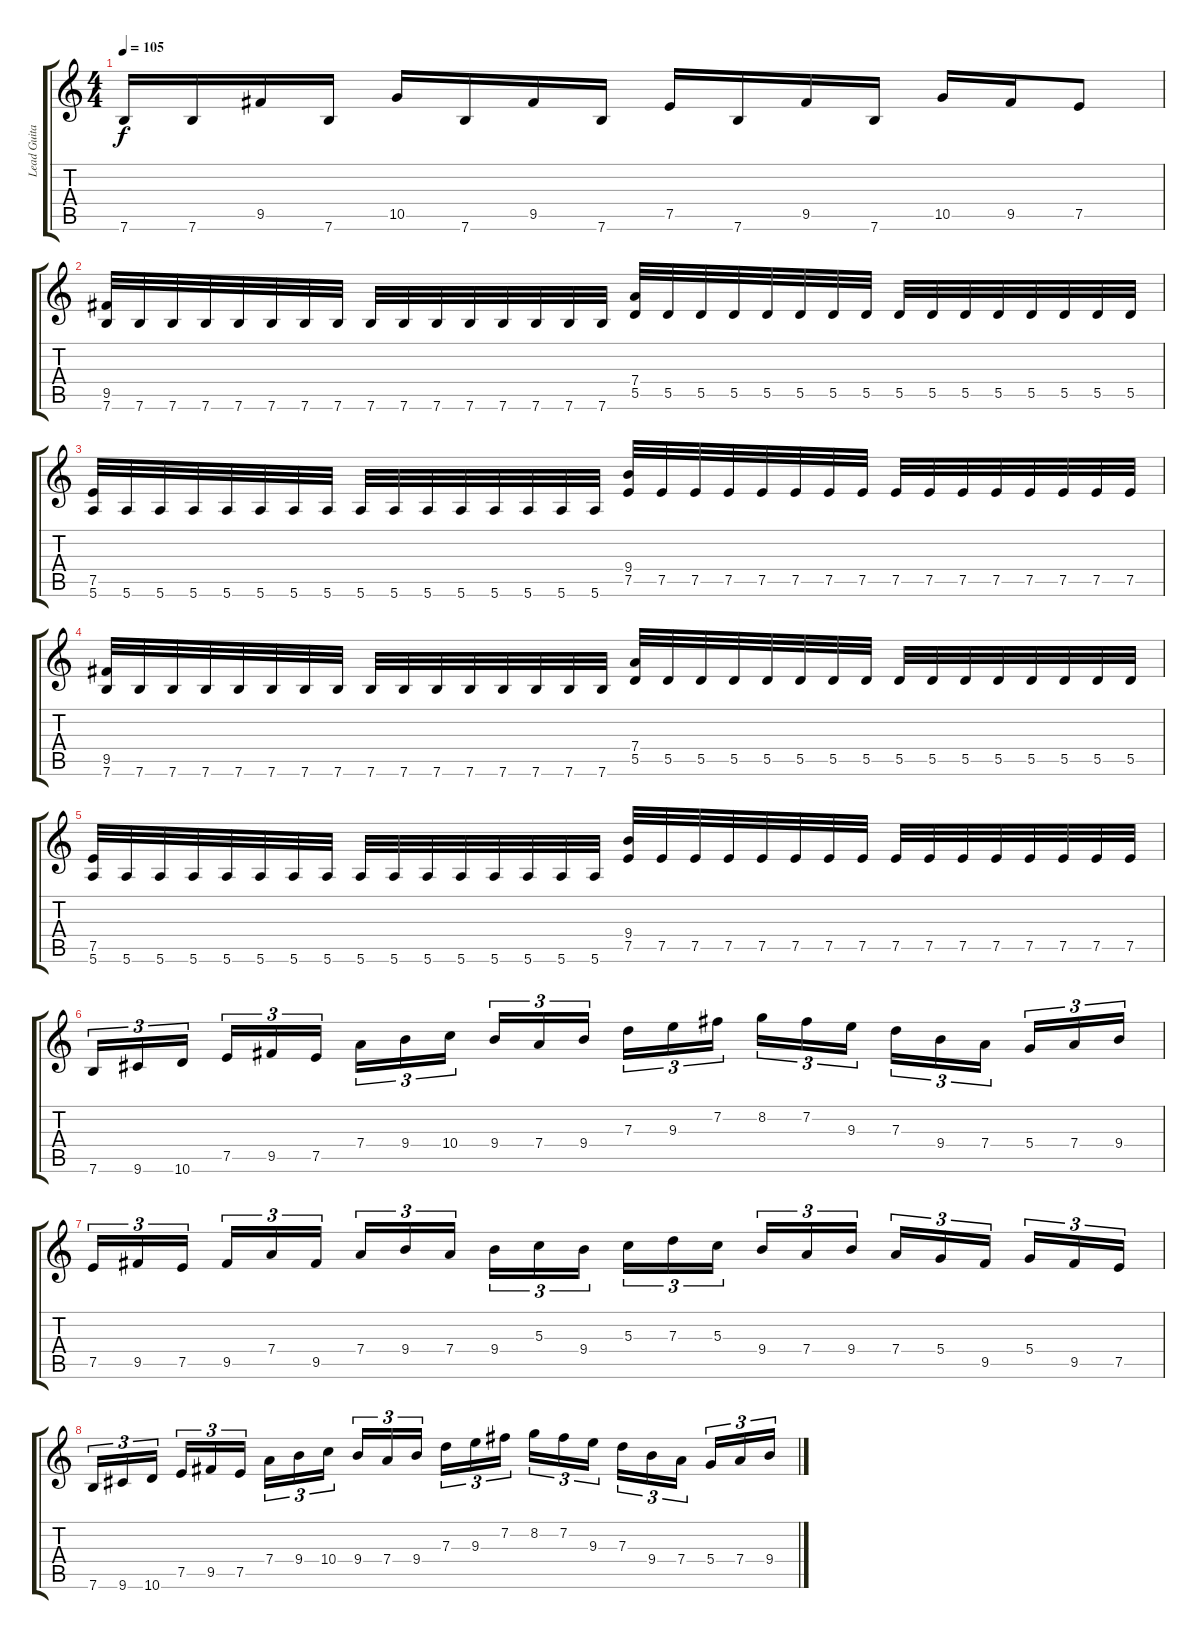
\track ("Lead Guitar" "Lead Guita") {instrument distortionguitar}
\staff {score tabs}
\tuning (E4 B3 G3 D3 A2 E2) {hide}
\ts (4 4)
\tempo 105
\clef g2
\ks c
7.6.16{dy f} 7.6.16 9.5.16 7.6.16 10.5.16 7.6.16 9.5.16 7.6.16 7.5.16 7.6.16 9.5.16 7.6.16 10.5.16 9.5.16 7.5.8 |
(9.5 7.6).32 7.6.32 7.6.32 7.6.32 7.6.32 7.6.32 7.6.32 7.6.32 7.6.32 7.6.32 7.6.32 7.6.32 7.6.32 7.6.32 7.6.32 7.6.32 (7.4 5.5).32 5.5.32 5.5.32 5.5.32 5.5.32 5.5.32 5.5.32 5.5.32 5.5.32 5.5.32 5.5.32 5.5.32 5.5.32 5.5.32 5.5.32 5.5.32 |
(7.5 5.6).32 5.6.32 5.6.32 5.6.32 5.6.32 5.6.32 5.6.32 5.6.32 5.6.32 5.6.32 5.6.32 5.6.32 5.6.32 5.6.32 5.6.32 5.6.32 (9.4 7.5).32 7.5.32 7.5.32 7.5.32 7.5.32 7.5.32 7.5.32 7.5.32 7.5.32 7.5.32 7.5.32 7.5.32 7.5.32 7.5.32 7.5.32 7.5.32 |
(9.5 7.6).32 7.6.32 7.6.32 7.6.32 7.6.32 7.6.32 7.6.32 7.6.32 7.6.32 7.6.32 7.6.32 7.6.32 7.6.32 7.6.32 7.6.32 7.6.32 (7.4 5.5).32 5.5.32 5.5.32 5.5.32 5.5.32 5.5.32 5.5.32 5.5.32 5.5.32 5.5.32 5.5.32 5.5.32 5.5.32 5.5.32 5.5.32 5.5.32 |
(7.5 5.6).32 5.6.32 5.6.32 5.6.32 5.6.32 5.6.32 5.6.32 5.6.32 5.6.32 5.6.32 5.6.32 5.6.32 5.6.32 5.6.32 5.6.32 5.6.32 (9.4 7.5).32 7.5.32 7.5.32 7.5.32 7.5.32 7.5.32 7.5.32 7.5.32 7.5.32 7.5.32 7.5.32 7.5.32 7.5.32 7.5.32 7.5.32 7.5.32 |
7.6.16{tu (3 2)} 9.6.16{tu (3 2)} 10.6.16{tu (3 2)} 7.5.16{tu (3 2)} 9.5.16{tu (3 2)} 7.5.16{tu (3 2)} 7.4.16{tu (3 2)} 9.4.16{tu (3 2)} 10.4.16{tu (3 2)} 9.4.16{tu (3 2)} 7.4.16{tu (3 2)} 9.4.16{tu (3 2)} 7.3.16{tu (3 2)} 9.3.16{tu (3 2)} 7.2.16{tu (3 2)} 8.2.16{tu (3 2)} 7.2.16{tu (3 2)} 9.3.16{tu (3 2)} 7.3.16{tu (3 2)} 9.4.16{tu (3 2)} 7.4.16{tu (3 2)} 5.4.16{tu (3 2)} 7.4.16{tu (3 2)} 9.4.16{tu (3 2)} |
7.5.16{tu (3 2)} 9.5.16{tu (3 2)} 7.5.16{tu (3 2)} 9.5.16{tu (3 2)} 7.4.16{tu (3 2)} 9.5.16{tu (3 2)} 7.4.16{tu (3 2)} 9.4.16{tu (3 2)} 7.4.16{tu (3 2)} 9.4.16{tu (3 2)} 5.3.16{tu (3 2)} 9.4.16{tu (3 2)} 5.3.16{tu (3 2)} 7.3.16{tu (3 2)} 5.3.16{tu (3 2)} 9.4.16{tu (3 2)} 7.4.16{tu (3 2)} 9.4.16{tu (3 2)} 7.4.16{tu (3 2)} 5.4.16{tu (3 2)} 9.5.16{tu (3 2)} 5.4.16{tu (3 2)} 9.5.16{tu (3 2)} 7.5.16{tu (3 2)} |
7.6.16{tu (3 2)} 9.6.16{tu (3 2)} 10.6.16{tu (3 2)} 7.5.16{tu (3 2)} 9.5.16{tu (3 2)} 7.5.16{tu (3 2)} 7.4.16{tu (3 2)} 9.4.16{tu (3 2)} 10.4.16{tu (3 2)} 9.4.16{tu (3 2)} 7.4.16{tu (3 2)} 9.4.16{tu (3 2)} 7.3.16{tu (3 2)} 9.3.16{tu (3 2)} 7.2.16{tu (3 2)} 8.2.16{tu (3 2)} 7.2.16{tu (3 2)} 9.3.16{tu (3 2)} 7.3.16{tu (3 2)} 9.4.16{tu (3 2)} 7.4.16{tu (3 2)} 5.4.16{tu (3 2)} 7.4.16{tu (3 2)} 9.4.16{tu (3 2)}
